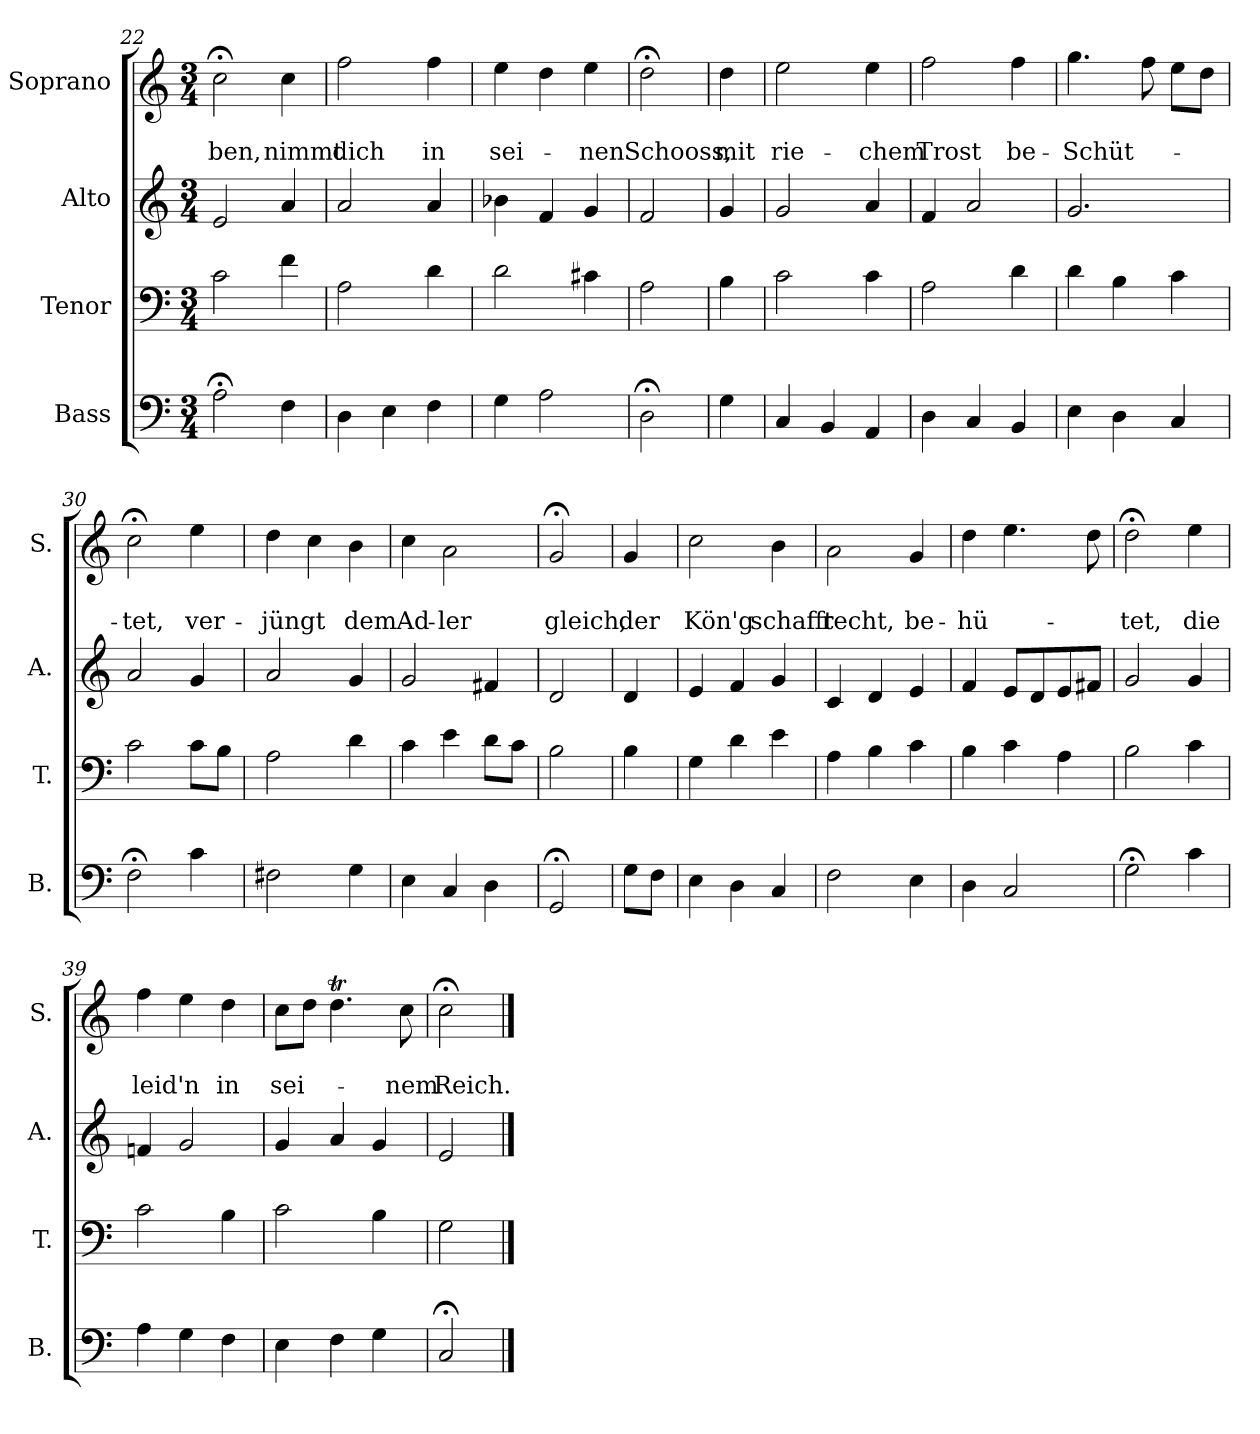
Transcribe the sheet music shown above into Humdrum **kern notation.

**kern	**kern	**kern	**kern	**text	**text
*part4	*part3	*part2	*part1	*part1	*part1
*staff4	*staff3	*staff2	*staff1	*staff1	*staff1
*I"Bass	*I"Tenor	*I"Alto	*I"Soprano	*	*
*I'B.	*I'T.	*I'A.	*I'S.	*	*
*clefF4	*clefF4	*clefG2	*clefG2	*	*
*k[]	*k[]	*k[]	*k[]	*	*
*M3/4	*M3/4	*M3/4	*M3/4	*	*
=22	=22	=22	=22	=22	=22
!	!	!	!	!	!LO:LY:b
2A;<\	2c\	2e/	2cc;<\	.	-ben,
!	!	!	!	!	!LO:LY:b
4F\	4f\	4a/	4cc\	.	nimmt
=23	=23	=23	=23	=23	=23
!	!	!	!	!	!LO:LY:b
4D\	2A\	2a/	2ff\	.	dich
4E\	.	.	.	.	.
!	!	!	!	!	!LO:LY:b
4F\	4d\	4a/	4ff\	.	in
=24	=24	=24	=24	=24	=24
!	!	!	!	!	!LO:LY:b
4G\	2d\	4b-X\	4ee\	.	sei-
2A\	.	4f/	4dd\	.	.
!	!	!	!	!	!LO:LY:b
.	4c#X\	4g/	4ee\	.	-nen
=25	=25	=25	=25	=25	=25
!	!	!	!	!	!LO:LY:b
2D;<\	2A\	2f/	2dd;<\	.	Schooss,
!!LO:LB:g=z
=26	=26	=26	=26	=26	=26
!	!	!	!	!	!LO:LY:b
4G\	4B\	4g/	4dd\	.	mit
=27	=27	=27	=27	=27	=27
!	!	!	!	!	!LO:LY:b
4C/	2c\	2g/	2ee\	.	rie-
4BB/	.	.	.	.	.
!	!	!	!	!	!LO:LY:b
4AA/	4c\	4a/	4ee\	.	-chem
=28	=28	=28	=28	=28	=28
!	!	!	!	!	!LO:LY:b
4D\	2A\	4f/	2ff\	.	Trost
4C/	.	2a/	.	.	.
!	!	!	!	!	!LO:LY:b
4BB/	4d\	.	4ff\	.	be-
=29	=29	=29	=29	=29	=29
!	!	!	!	!	!LO:LY:b
4E\	4d\	2.g/	4.gg\	.	-Schüt-
4D\	4B\	.	.	.	.
.	.	.	8ff\	.	.
4C/	4c\	.	8ee\L	.	.
.	.	.	8dd\J	.	.
=30	=30	=30	=30	=30	=30
!	!	!	!	!	!LO:LY:b
2F;<\	2c\	2a/	2cc;<\	.	-tet,
!	!	!	!	!	!LO:LY:b
4c\	8c\L	4g/	4ee\	.	ver-
.	8B\J	.	.	.	.
=31	=31	=31	=31	=31	=31
!	!	!	!	!	!LO:LY:b
2F#X\	2A\	2a/	4dd\	.	-jüngt
.	.	.	4cc\	.	.
!	!	!	!	!	!LO:LY:b
4G\	4d\	4g/	4b\	.	dem
=32	=32	=32	=32	=32	=32
!	!	!	!	!	!LO:LY:b
4E\	4c\	2g/	4cc\	.	Ad-
!	!	!	!	!	!LO:LY:b
4C/	4e\	.	2a\	.	-ler
4D\	8d\L	4f#X/	.	.	.
.	8c\J	.	.	.	.
=33	=33	=33	=33	=33	=33
!	!	!	!	!	!LO:LY:b
2GG;</	2B\	2d/	2g;</	.	gleich,
!!LO:PB:g=z
=34	=34	=34	=34	=34	=34
!	!	!	!	!	!LO:LY:b
8G\L	4B\	4d/	4g/	.	der
8F\J	.	.	.	.	.
=35	=35	=35	=35	=35	=35
!	!	!	!	!	!LO:LY:b
4E\	4G\	4e/	2cc\	.	Kön'g
4D\	4d\	4f/	.	.	.
!	!	!	!	!	!LO:LY:b
4C/	4e\	4g/	4b\	.	schafft
=36	=36	=36	=36	=36	=36
!	!	!	!	!	!LO:LY:b
2F\	4A\	4c/	2a\	.	recht,
.	4B\	4d/	.	.	.
!	!	!	!	!	!LO:LY:b
4E\	4c\	4e/	4g/	.	be-
=37	=37	=37	=37	=37	=37
!	!	!	!	!	!LO:LY:b
4D\	4B\	4f/	4dd\	.	-hü-
2C/	4c\	8e/L	4.ee\	.	.
.	.	8d/	.	.	.
.	4A\	8e/	.	.	.
.	.	8f#X/J	8dd\	.	.
=38	=38	=38	=38	=38	=38
!	!	!	!	!	!LO:LY:b
2G;<\	2B\	2g/	2dd;<\	.	-tet,
!	!	!	!	!	!LO:LY:b
4c\	4c\	4g/	4ee\	.	die
=39	=39	=39	=39	=39	=39
!	!	!	!	!	!LO:LY:b
4A\	2c\	4fn/	4ff\	.	leid'n
4G\	.	2g/	4ee\	.	.
!	!	!	!	!	!LO:LY:b
4F\	4B\	.	4dd\	.	in
=40	=40	=40	=40	=40	=40
!	!	!	!	!	!LO:LY:b
4E\	2c\	4g/	8cc\L	.	sei-
.	.	.	8dd\J	.	.
4F\	.	4a/	4.ddT\	.	.
4G\	4B\	4g/	.	.	.
!	!	!	!	!	!LO:LY:b
.	.	.	8cc\	.	-nem
=41	=41	=41	=41	=41	=41
!	!	!	!	!	!LO:LY:b
2C;</	2G\	2e/	2cc;<\	.	Reich.
==	==	==	==	==	==
*-	*-	*-	*-	*-	*-
